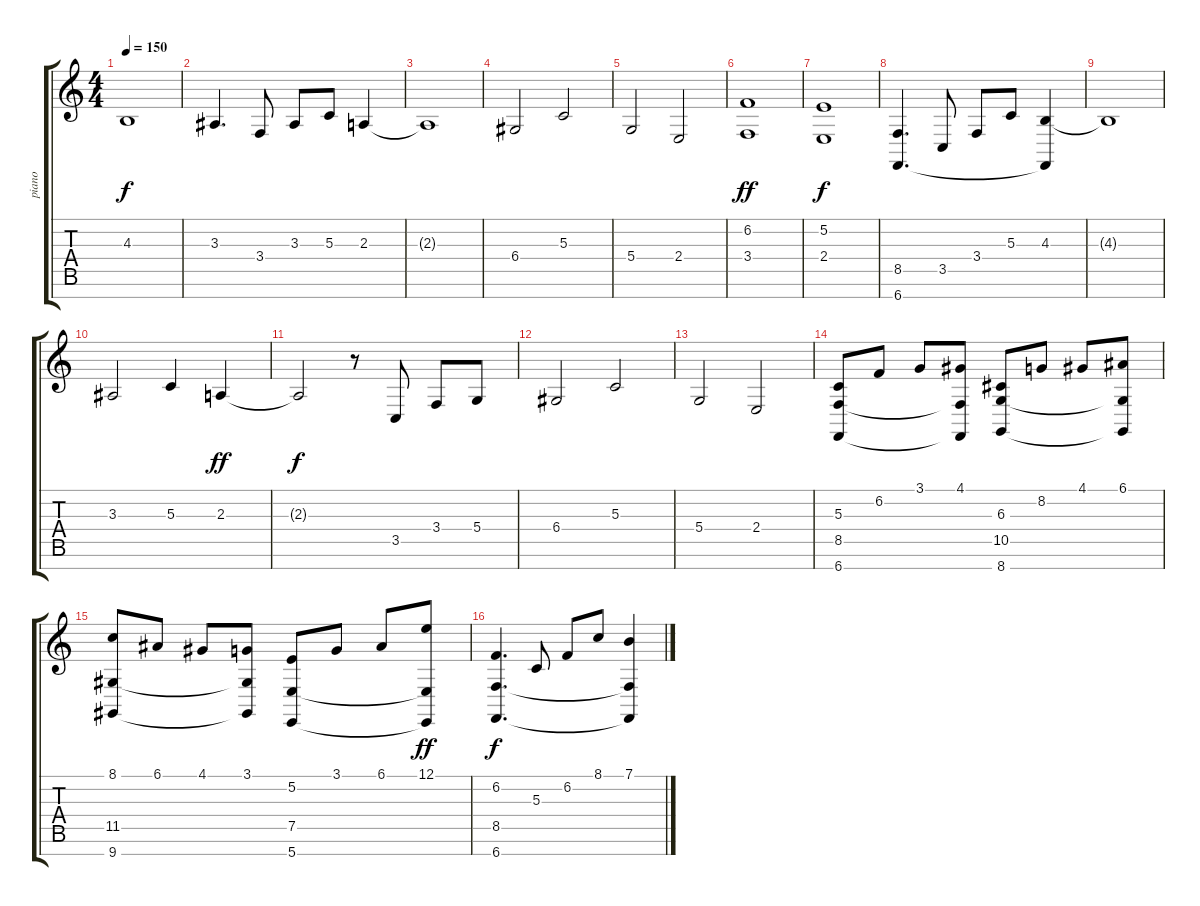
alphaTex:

\track ("piano" "piano") {instrument acousticgrandpiano}
\staff {score tabs}
\tuning (E4 B3 G3 D3 A2 E2 B1) {hide}
\ts (4 4)
\tempo 150
\clef g2
\ks c
4.3{t}.1{dy f} |
3.3.4{d} 3.4.8 3.3.8 5.3.8 2.3.4 |
2.3{t}.1 |
6.4.2 5.3.2 |
5.4.2 2.4.2 |
(6.2 3.4).1{dy ff} |
(5.2 2.4).1{dy f} |
(8.5 6.7).4{d} 3.5.8 3.4.8 5.3.8 (4.3 6.7{t}).4 |
4.3{t}.1 |
3.3.2 5.3.4 2.3.4{dy ff} |
2.3{t}.2{dy f} r.8 3.5.8 3.4.8 5.4.8 |
6.4.2 5.3.2 |
5.4.2 2.4.2 |
(5.3 8.5 6.7).8 6.2.8 3.1.8 (4.1 8.5{t} 6.7{t}).8 (6.3 10.5 8.7).8 8.2.8 4.1.8 (6.1 10.5{t} 8.7{t}).8 |
(8.1 11.5 9.7).8 6.1.8 4.1.8 (3.1 11.5{t} 9.7{t}).8 (5.2 7.5 5.7).8 3.1.8 6.1.8 (12.1 7.5{t} 5.7{t}).8{dy ff} |
(6.2 8.5 6.7).4{d dy f} 5.3.8 6.2.8 8.1.8 (7.1 8.5{t} 6.7{t}).4
